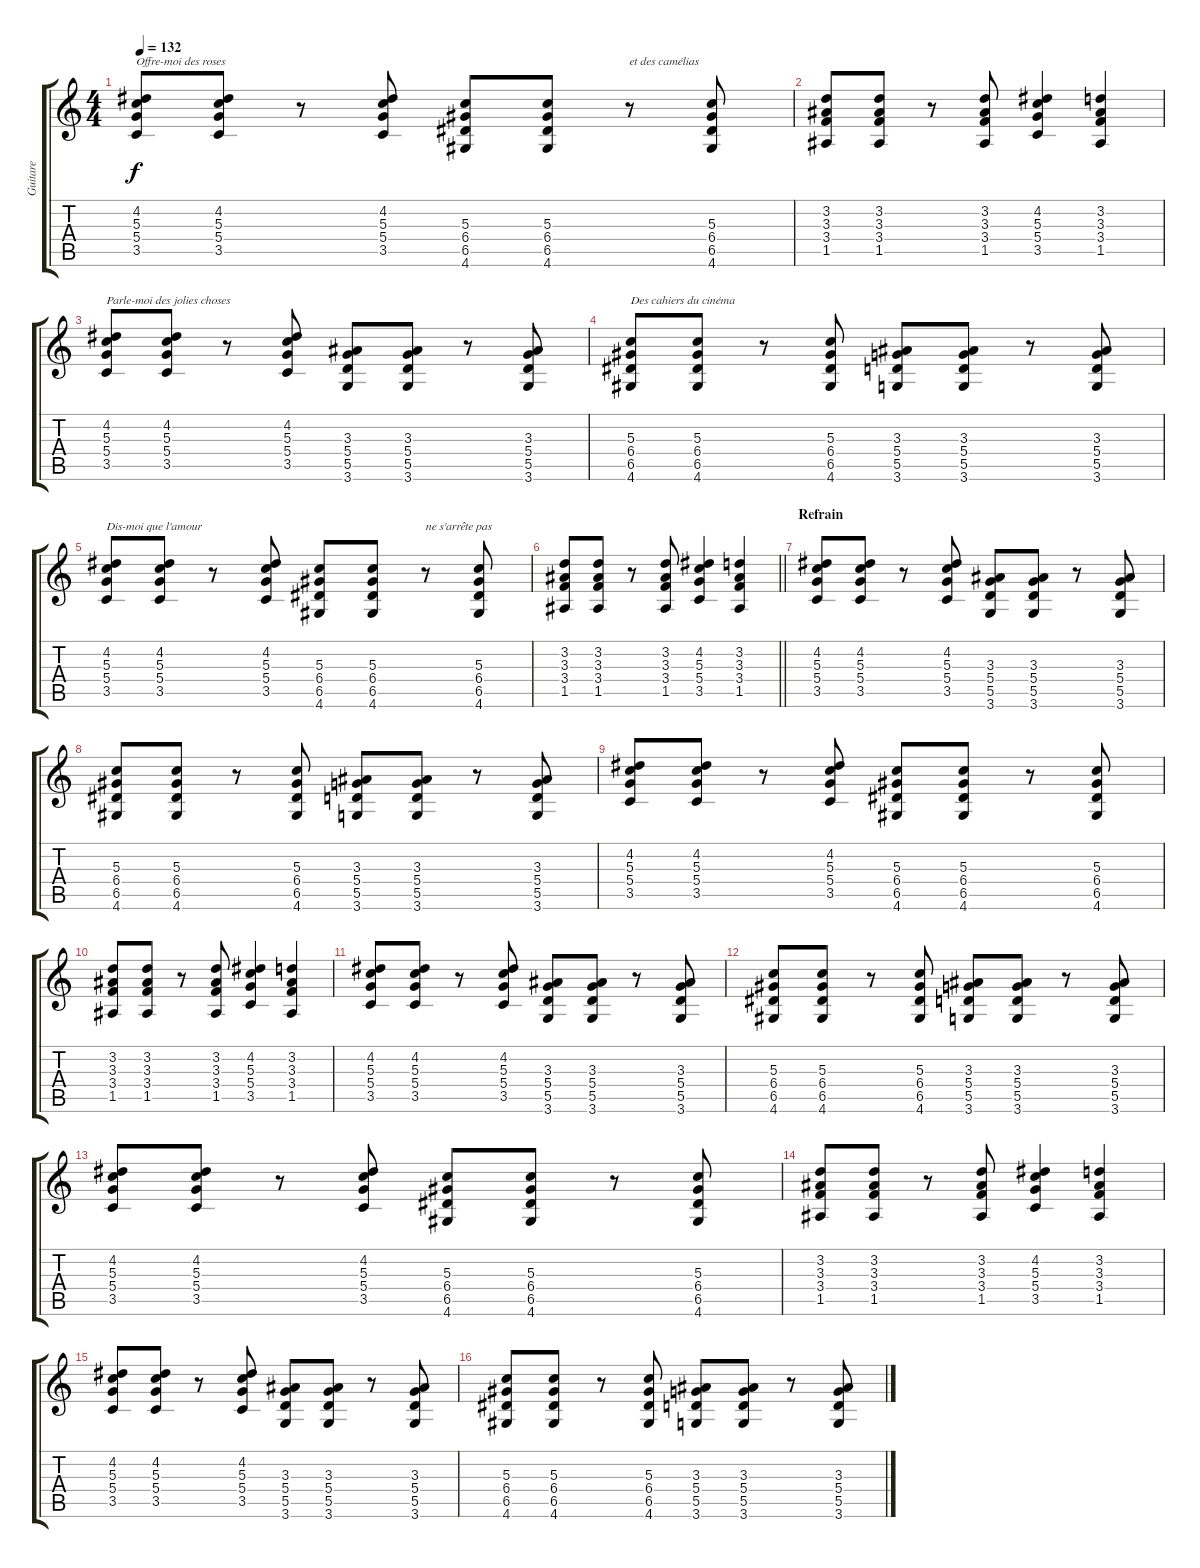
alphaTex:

\track ("Guitare" "Guitare") {instrument acousticguitarnylon}
\staff {score tabs}
\tuning (E4 B3 G3 D3 A2 E2) {hide}
\ts (4 4)
\tempo 132
\clef g2
\ks c
(4.2 5.3 5.4 3.5).8{txt "Offre-moi des roses" dy f} (4.2 5.3 5.4 3.5).8 r.8 (4.2 5.3 5.4 3.5).8 (5.3 6.4 6.5 4.6).8 (5.3 6.4 6.5 4.6).8 r.8{txt "et des camélias"} (5.3 6.4 6.5 4.6).8 |
(3.2 3.3 3.4 1.5).8 (3.2 3.3 3.4 1.5).8 r.8 (3.2 3.3 3.4 1.5).8 (4.2 5.3 5.4 3.5).4 (3.2 3.3 3.4 1.5).4 |
(4.2 5.3 5.4 3.5).8{txt "Parle-moi des jolies choses"} (4.2 5.3 5.4 3.5).8 r.8 (4.2 5.3 5.4 3.5).8 (3.3 5.4 5.5 3.6).8 (3.3 5.4 5.5 3.6).8 r.8 (3.3 5.4 5.5 3.6).8 |
(5.3 6.4 6.5 4.6).8{txt "Des cahiers du cinéma"} (5.3 6.4 6.5 4.6).8 r.8 (5.3 6.4 6.5 4.6).8 (3.3 5.4 5.5 3.6).8 (3.3 5.4 5.5 3.6).8 r.8 (3.3 5.4 5.5 3.6).8 |
(4.2 5.3 5.4 3.5).8{txt "Dis-moi que l'amour"} (4.2 5.3 5.4 3.5).8 r.8 (4.2 5.3 5.4 3.5).8 (5.3 6.4 6.5 4.6).8 (5.3 6.4 6.5 4.6).8 r.8{txt "ne s'arrête pas"} (5.3 6.4 6.5 4.6).8 |
\barLineRight lightlight
(3.2 3.3 3.4 1.5).8 (3.2 3.3 3.4 1.5).8 r.8 (3.2 3.3 3.4 1.5).8 (4.2 5.3 5.4 3.5).4 (3.2 3.3 3.4 1.5).4 |
\section ("" "Refrain")
(4.2 5.3 5.4 3.5).8 (4.2 5.3 5.4 3.5).8 r.8 (4.2 5.3 5.4 3.5).8 (3.3 5.4 5.5 3.6).8 (3.3 5.4 5.5 3.6).8 r.8 (3.3 5.4 5.5 3.6).8 |
(5.3 6.4 6.5 4.6).8 (5.3 6.4 6.5 4.6).8 r.8 (5.3 6.4 6.5 4.6).8 (3.3 5.4 5.5 3.6).8 (3.3 5.4 5.5 3.6).8 r.8 (3.3 5.4 5.5 3.6).8 |
(4.2 5.3 5.4 3.5).8 (4.2 5.3 5.4 3.5).8 r.8 (4.2 5.3 5.4 3.5).8 (5.3 6.4 6.5 4.6).8 (5.3 6.4 6.5 4.6).8 r.8 (5.3 6.4 6.5 4.6).8 |
(3.2 3.3 3.4 1.5).8 (3.2 3.3 3.4 1.5).8 r.8 (3.2 3.3 3.4 1.5).8 (4.2 5.3 5.4 3.5).4 (3.2 3.3 3.4 1.5).4 |
(4.2 5.3 5.4 3.5).8 (4.2 5.3 5.4 3.5).8 r.8 (4.2 5.3 5.4 3.5).8 (3.3 5.4 5.5 3.6).8 (3.3 5.4 5.5 3.6).8 r.8 (3.3 5.4 5.5 3.6).8 |
(5.3 6.4 6.5 4.6).8 (5.3 6.4 6.5 4.6).8 r.8 (5.3 6.4 6.5 4.6).8 (3.3 5.4 5.5 3.6).8 (3.3 5.4 5.5 3.6).8 r.8 (3.3 5.4 5.5 3.6).8 |
(4.2 5.3 5.4 3.5).8 (4.2 5.3 5.4 3.5).8 r.8 (4.2 5.3 5.4 3.5).8 (5.3 6.4 6.5 4.6).8 (5.3 6.4 6.5 4.6).8 r.8 (5.3 6.4 6.5 4.6).8 |
(3.2 3.3 3.4 1.5).8 (3.2 3.3 3.4 1.5).8 r.8 (3.2 3.3 3.4 1.5).8 (4.2 5.3 5.4 3.5).4 (3.2 3.3 3.4 1.5).4 |
(4.2 5.3 5.4 3.5).8 (4.2 5.3 5.4 3.5).8 r.8 (4.2 5.3 5.4 3.5).8 (3.3 5.4 5.5 3.6).8 (3.3 5.4 5.5 3.6).8 r.8 (3.3 5.4 5.5 3.6).8 |
(5.3 6.4 6.5 4.6).8 (5.3 6.4 6.5 4.6).8 r.8 (5.3 6.4 6.5 4.6).8 (3.3 5.4 5.5 3.6).8 (3.3 5.4 5.5 3.6).8 r.8 (3.3 5.4 5.5 3.6).8
